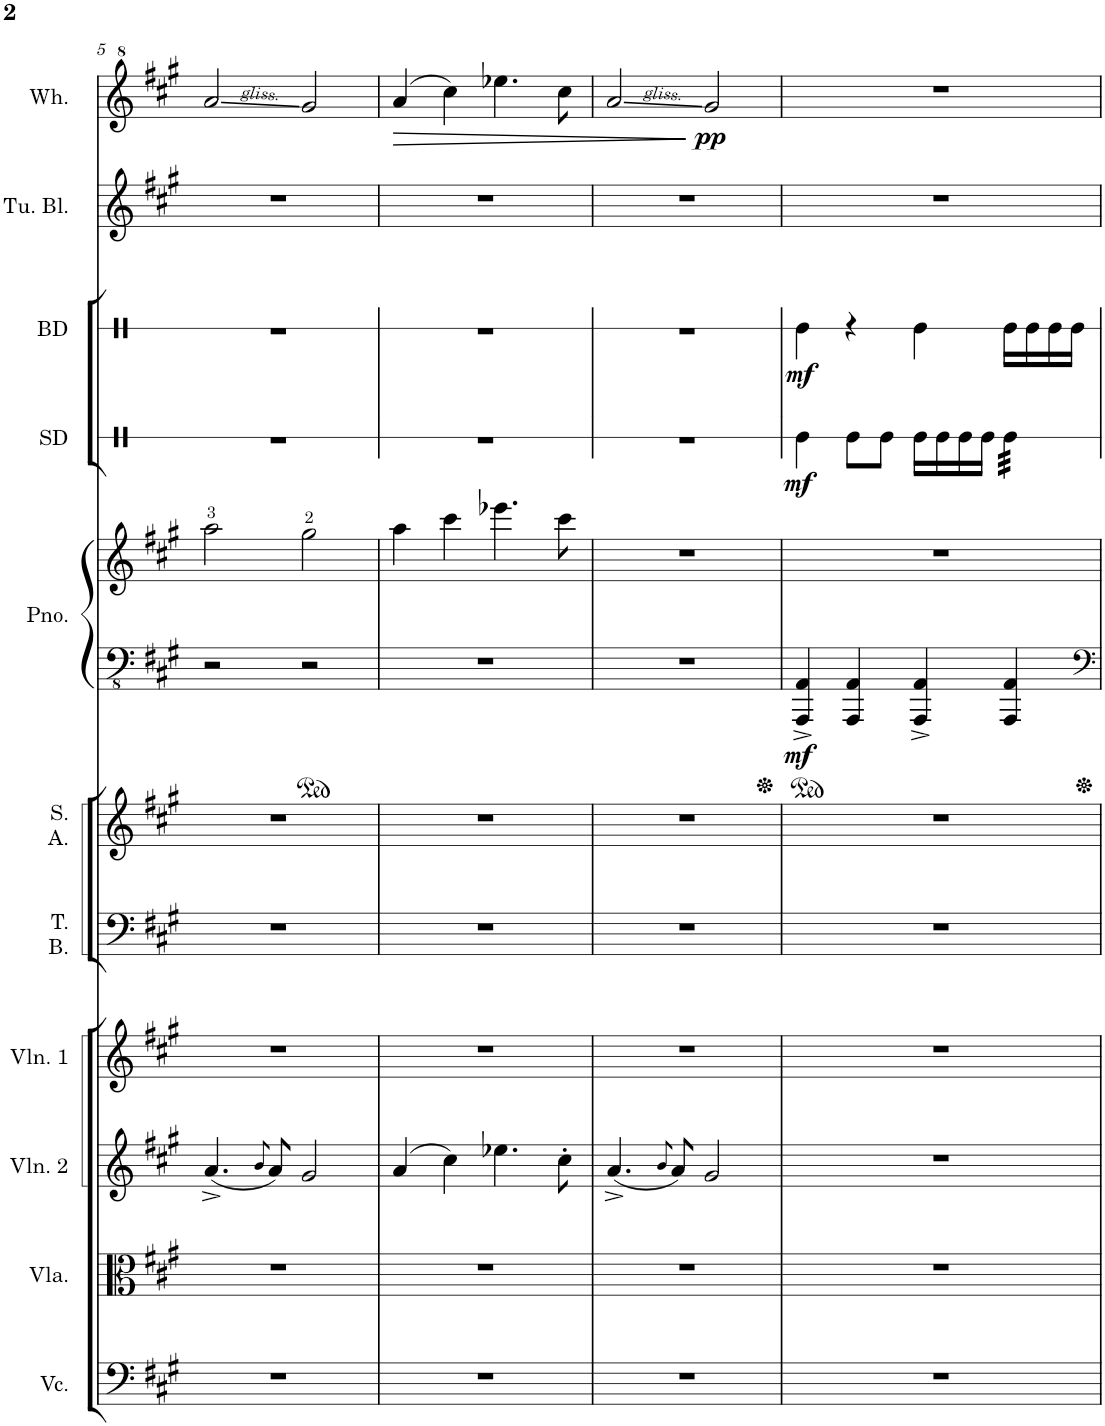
**kern	**kern	**kern	**kern	**kern	**kern	**kern	**kern	**dynam	**kern	**dynam	**kern	**dynam	**kern	**kern	**dynam
*part11	*part10	*part9	*part8	*part7	*part6	*part5	*part5	*part5	*part4	*part4	*part3	*part3	*part2	*part1	*part1
*staff12	*staff11	*staff10	*staff9	*staff8	*staff7	*staff6	*staff5	*staff5/6	*staff4	*staff4	*staff3	*staff3	*staff2	*staff1	*staff1
*I"Violoncello	*I"Viola	*I"Violin 2	*I"Violin 1	*I"Tenor Bass	*I"Soprano Alto	*I"Piano	*	*	*I"Snare Drum	*	*I"Bass Drum	*	*I"Tubular Bells	*I"Whistle	*
*I'Vc.	*I'Vla.	*I'Vln. 2	*I'Vln. 1	*I'T. B.	*I'S. A.	*I'Pno.	*	*	*I'SD	*	*I'BD	*	*I'Tu. Bl.	*I'Wh.	*
!!LO:PB:g=z
*clefF4	*clefC3	*clefG2	*clefG2	*clefF4	*clefG2	*clefFv4	*clefG2	*	*clefX	*	*clefX	*	*clefG2	*clefG^2	*
*k[f#c#g#]	*k[f#c#g#]	*k[f#c#g#]	*k[f#c#g#]	*k[f#c#g#]	*k[f#c#g#]	*k[f#c#g#]	*k[f#c#g#]	*	*k[]	*	*k[]	*	*k[f#c#g#]	*k[f#c#g#]	*
*M4/4	*M4/4	*M4/4	*M4/4	*M4/4	*M4/4	*M4/4	*M4/4	*	*M4/4	*	*M4/4	*	*M4/4	*M4/4	*
=5	=5	=5	=5	=5	=5	=5	=5	=5	=5	=5	=5	=5	=5	=5	=5
1r	1r	(4.a^/	1r	1r	1r	2r	2aa\	.	1r	.	1r	.	1r	2aa/	.
.	.	8qb/	.	.	.	.	.	.	.	.	.	.	.	.	.
.	.	8a/)	.	.	.	.	.	.	.	.	.	.	.	.	.
.	.	2g#/	.	.	.	2r	2gg#\	.	.	.	.	.	.	2gg#/	.
=6	=6	=6	=6	=6	=6	=6	=6	=6	=6	=6	=6	=6	=6	=6	=6
!	!	!	!	!	!	!	!	!	!	!	!	!	!	!	!LO:HP:b
1r	1r	(4a/	1r	1r	1r	1r	4aa\	.	1r	.	1r	.	1r	(4aa/	>
.	.	4cc#\)	.	.	.	.	4ccc#\	.	.	.	.	.	.	4ccc#\)	.
.	.	4.ee-X\	.	.	.	.	4.eee-X\	.	.	.	.	.	.	4.eee-X\	.
.	.	8cc#'\	.	.	.	.	8ccc#\	.	.	.	.	.	.	8ccc#\	.
=7	=7	=7	=7	=7	=7	=7	=7	=7	=7	=7	=7	=7	=7	=7	=7
1r	1r	(4.a^/	1r	1r	1r	1r	1r	.	1r	.	1r	.	1r	2aa/	.
.	.	8qb/	.	.	.	.	.	.	.	.	.	.	.	.	.
.	.	8a/)	.	.	.	.	.	.	.	.	.	.	.	.	.
!	!	!	!	!	!	!	!	!	!	!	!	!	!	!	!LO:DY:n=1:b
.	.	2g#/	.	.	.	.	.	.	.	.	.	.	.	2gg#/	] pp
=8	=8	=8	=8	=8	=8	=8	=8	=8	=8	=8	=8	=8	=8	=8	=8
!	!	!	!	!	!	!	!	!LO:DY:b=2	!	!LO:DY:b	!	!LO:DY:b	!	!	!
1r	1r	1r	1r	1r	1r	4AAAA/^ 4AAA/^	1r	mf	4Re\	mf	4Re\	mf	1r	1r	.
.	.	.	.	.	.	4AAAA/ 4AAA/	.	.	8Re\L	.	4r	.	.	.	.
.	.	.	.	.	.	.	.	.	8Re\J	.	.	.	.	.	.
.	.	.	.	.	.	4AAAA/^ 4AAA/^	.	.	16Re\LL	.	4Re\	.	.	.	.
.	.	.	.	.	.	.	.	.	16Re\	.	.	.	.	.	.
.	.	.	.	.	.	.	.	.	16Re\	.	.	.	.	.	.
.	.	.	.	.	.	.	.	.	16Re\JJ	.	.	.	.	.	.
*	*	*	*	*	*	*	*	*	*tremolo	*	*	*	*	*	*
.	.	.	.	.	.	4AAAA/ 4AAA/	.	.	32Re\LLL	.	16Re\LL	.	.	.	.
.	.	.	.	.	.	.	.	.	32Re\	.	.	.	.	.	.
.	.	.	.	.	.	.	.	.	32Re\	.	16Re\	.	.	.	.
.	.	.	.	.	.	.	.	.	32Re\	.	.	.	.	.	.
.	.	.	.	.	.	.	.	.	32Re\	.	16Re\	.	.	.	.
.	.	.	.	.	.	.	.	.	32Re\	.	.	.	.	.	.
.	.	.	.	.	.	.	.	.	32Re\	.	16Re\JJ	.	.	.	.
.	.	.	.	.	.	.	.	.	32Re\JJJ	.	.	.	.	.	.
*	*	*	*	*	*	*	*	*	*Xtremolo	*	*	*	*	*	*
=	=	=	=	=	=	=	=	=	=	=	=	=	=	=	=
*-	*-	*-	*-	*-	*-	*-	*-	*-	*-	*-	*-	*-	*-	*-	*-
